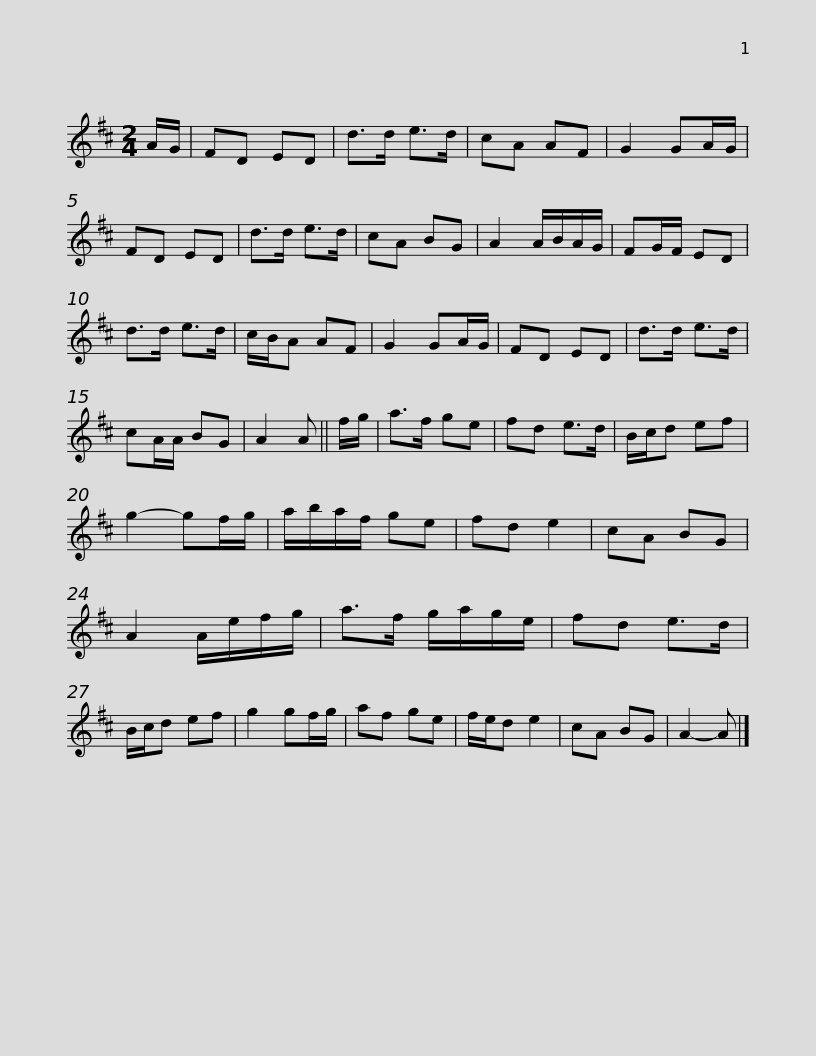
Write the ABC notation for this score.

X:1
L:1/8
M:2/4
I:linebreak $
K:D
V:1 treble
V:1
 A/G/ | FD ED | d>d e>d | cA AF | G2 GA/G/ | %5
 FD ED | d>d e>d | cA BG | A2 A/B/A/G/ | FG/F/ ED |$ %10
 d>d e>d | c/B/A AF | G2 GA/G/ | FD ED | d>d e>d | %15
 cA/A/ BG | A2 A || f/g/ | a>f ge | fd e>d |$ %20
 B/c/d ef | g2- gf/g/ | a/b/a/f/ ge | fd e2 | cA BG | %25
 A2 A/e/f/g/ | a>f g/a/g/e/ | fd e>d | B/c/d ef |$ g2 gf/g/ | %30
 af ge | f/e/d e2 | cA BG | A2- A |] %34
